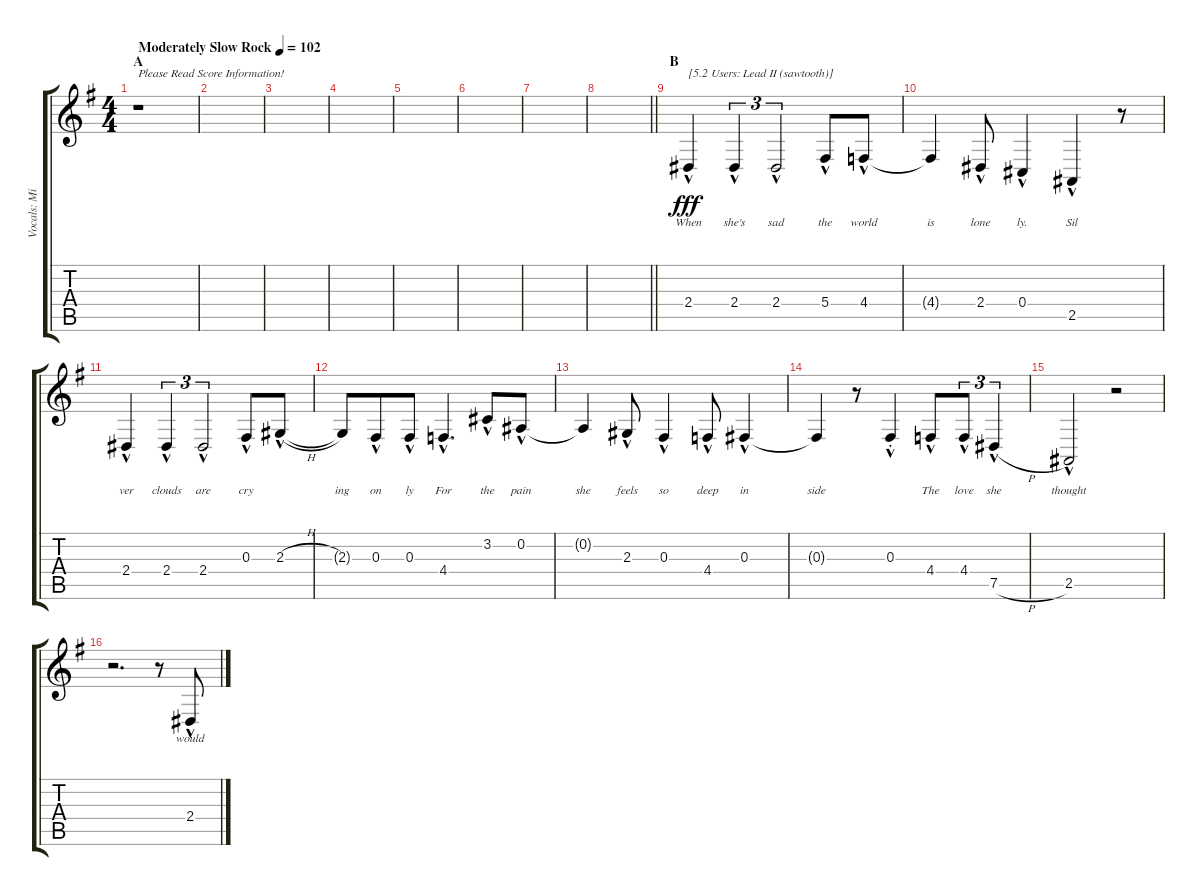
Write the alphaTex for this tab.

\track ("Vocals: Midnight" "Vocals: Mi") {instrument lead2sawtooth}
\staff {score tabs}
\tuning (Eb4 Bb3 Gb3 Db3 Ab2 Eb2) {hide}
\ts (4 4)
\section ("" "A")
\tempo (102 "Moderately Slow Rock")
\clef g2
\ks g
r.1{txt "Please Read Score Information!" dy fff instrument lead2sawtooth} |
|
|
|
|
|
|
\barLineRight lightlight
|
\section ("" "B")
2.4{hac}.4{txt "[5.2 Users: Lead II (sawtooth)]" lyrics (0 "When") lyrics (1 "") lyrics (2 "") lyrics (3 "") lyrics (4 "")} 2.4{hac}.4{tu (3 2) lyrics (0 "she's") lyrics (1 "") lyrics (2 "") lyrics (3 "") lyrics (4 "")} 2.4{hac}.2{tu (3 2) lyrics (0 "sad") lyrics (1 "") lyrics (2 "") lyrics (3 "") lyrics (4 "")} 5.4{hac}.8{lyrics (0 "the") lyrics (1 "") lyrics (2 "") lyrics (3 "") lyrics (4 "")} 4.4{hac}.8{lyrics (0 "world") lyrics (1 "") lyrics (2 "") lyrics (3 "") lyrics (4 "")} |
4.4{t}.4{lyrics (0 "is") lyrics (1 "") lyrics (2 "") lyrics (3 "") lyrics (4 "")} 2.4{hac}.8{lyrics (0 "lone") lyrics (1 "") lyrics (2 "") lyrics (3 "") lyrics (4 "")} 0.4{hac}.4{lyrics (0 "ly.") lyrics (1 "") lyrics (2 "") lyrics (3 "") lyrics (4 "")} 2.5{hac}.4{lyrics (0 "Sil") lyrics (1 "") lyrics (2 "") lyrics (3 "") lyrics (4 "")} r.8 |
2.4{hac}.4{lyrics (0 "ver") lyrics (1 "") lyrics (2 "") lyrics (3 "") lyrics (4 "")} 2.4{hac}.4{tu (3 2) lyrics (0 "clouds") lyrics (1 "") lyrics (2 "") lyrics (3 "") lyrics (4 "")} 2.4{hac}.2{tu (3 2) lyrics (0 "are") lyrics (1 "") lyrics (2 "") lyrics (3 "") lyrics (4 "")} 0.3{hac}.8{lyrics (0 "cry") lyrics (1 "") lyrics (2 "") lyrics (3 "") lyrics (4 "")} 2.3{h hac}.8{lyrics (0 "") lyrics (1 "") lyrics (2 "") lyrics (3 "") lyrics (4 "")} |
2.3{t}.8{lyrics (0 "ing") lyrics (1 "") lyrics (2 "") lyrics (3 "") lyrics (4 "")} 0.3{hac}.8{lyrics (0 "on") lyrics (1 "") lyrics (2 "") lyrics (3 "") lyrics (4 "") beam merge} 0.3{hac}.8{lyrics (0 "ly") lyrics (1 "") lyrics (2 "") lyrics (3 "") lyrics (4 "")} 4.4{hac}.4{d lyrics (0 "For") lyrics (1 "") lyrics (2 "") lyrics (3 "") lyrics (4 "")} 3.2{hac}.8{lyrics (0 "the") lyrics (1 "") lyrics (2 "") lyrics (3 "") lyrics (4 "")} 0.2{hac}.8{lyrics (0 "pain") lyrics (1 "") lyrics (2 "") lyrics (3 "") lyrics (4 "")} |
0.2{t}.4{lyrics (0 "she") lyrics (1 "") lyrics (2 "") lyrics (3 "") lyrics (4 "")} 2.3{hac}.8{lyrics (0 "feels") lyrics (1 "") lyrics (2 "") lyrics (3 "") lyrics (4 "")} 0.3{hac}.4{lyrics (0 "so") lyrics (1 "") lyrics (2 "") lyrics (3 "") lyrics (4 "")} 4.4{hac}.8{lyrics (0 "deep") lyrics (1 "") lyrics (2 "") lyrics (3 "") lyrics (4 "")} 0.3{hac}.4{lyrics (0 "in") lyrics (1 "") lyrics (2 "") lyrics (3 "") lyrics (4 "")} |
0.3{t}.4{lyrics (0 "side") lyrics (1 "") lyrics (2 "") lyrics (3 "") lyrics (4 "")} r.8 0.3{hac st}.4{lyrics (0 "") lyrics (1 "") lyrics (2 "") lyrics (3 "") lyrics (4 "")} 4.4{hac}.8{lyrics (0 "The") lyrics (1 "") lyrics (2 "") lyrics (3 "") lyrics (4 "") beam merge} 4.4{hac}.8{tu (3 2) lyrics (0 "love") lyrics (1 "") lyrics (2 "") lyrics (3 "") lyrics (4 "")} 7.5{h hac}.4{tu (3 2) lyrics (0 "she") lyrics (1 "") lyrics (2 "") lyrics (3 "") lyrics (4 "")} |
2.5{hac}.2{lyrics (0 "thought") lyrics (1 "") lyrics (2 "") lyrics (3 "") lyrics (4 "")} r.2 |
r.2{d} r.8 2.4{hac}.8{lyrics (0 "would") lyrics (1 "") lyrics (2 "") lyrics (3 "") lyrics (4 "")}
